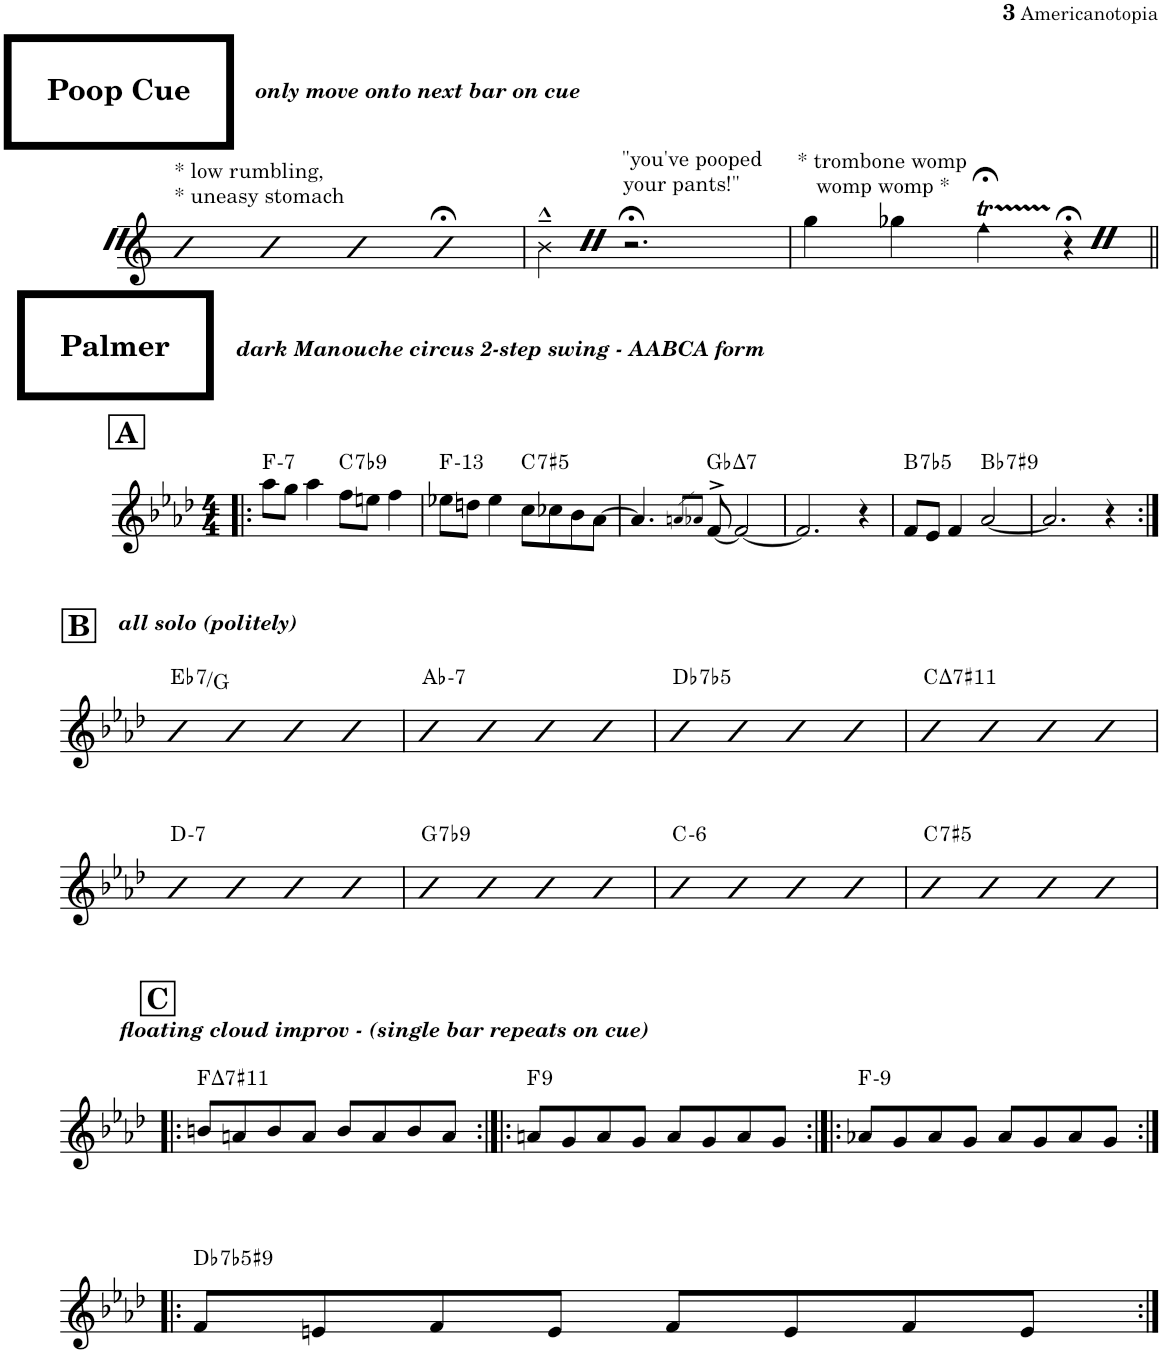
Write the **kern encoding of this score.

**kern	**harte
*part1	*part1
*staff1	*
*I"Piano	*
*I'Pno.	*
!!LO:PB:g=z
*clefG2	*
*k[]	*
*M4/4	*
!!LO:REH:place=s1:a:B:cj:fs=14:t=Poop Cue
=51	=51
!LO:TX:a:Bi:t=only move onto next bar on cue	!
!LO:TX:a:t=* low rumbling,	!
!LO:TX:a:t=* uneasy stomach	!
4b	.
4b	.
4b	.
4b;<	.
=52	=52
4b^^~\	.
!LO:TX:a:t="you've pooped	!
!LO:TX:a:t=your pants!"	!
2.r;<	.
=53	=53
!LO:TX:a:t=* trombone womp	!
!LO:TX:a:t=womp womp *	!
4gg\	.
4gg-X\	.
4ff;<T\	.
4r;<	.
!!LO:LB:g=z
!!LO:REH:place=s1:a:B:cj:fs=14:t=A
!!LO:REH:place=s1:a:B:cj:fs=14:t=Palmer
=54!|:	=54!|:
*k[b-e-a-d-]	*
*M4/4	*
!LO:TX:a:Bi:t=dark Manouche circus 2-step swing - AABCA form	!LO:H:kt=7
8aa-Z\L	F:min7
8gg\J	.
4aa-\	.
!	!LO:H:kt=7
8ff\L	C:7(b9)
8een\J	.
4ff\	.
=55	=55
!	!LO:H:kt=13
8ee-X\L	F:min9(11,13)
8ddn\J	.
4ee-\	.
!	!LO:H:kt=7
8cc\L	C:(3,#5,b7)
8cc-X\	.
8b-\	.
[8a-\J	.
=56	=56
4.a-Z/]	.
8qan/L	.
8qa-X/J	.
!	!LO:H:kt=7
[8f^>/	Gb:maj7
2f/_	.
=57	=57
2.f/]	.
4r	.
=58	=58
!	!LO:H:kt=7
8f/L	B:(3,b5,b7)
8e-/J	.
4f/	.
!	!LO:H:kt=7
[2a-/	Bb:7(#9)
=59	=59
2.a-Z/]	.
4r	.
!!LO:LB:g=z
!!LO:REH:place=s1:a:B:cj:fs=14:t=B
=60:|!	=60:|!
!LO:TX:a:Bi:t=all solo (politely)	!LO:H:kt=7
4b-	Eb:7/3
4b-	.
4b-	.
4b-	.
=61	=61
!	!LO:H:kt=7
4b-	Ab:min7
4b-	.
4b-	.
4b-	.
=62	=62
!	!LO:H:kt=7
4b-	Db:(3,b5,b7)
4b-	.
4b-	.
4b-	.
=63	=63
!	!LO:H:kt=7
4b-	C:maj7(#11)
4b-	.
4b-	.
4b-	.
!!LO:LB:g=z
=64	=64
!	!LO:H:kt=7
4b-	D:min7
4b-	.
4b-	.
4b-	.
=65	=65
!	!LO:H:kt=7
4b-	G:7(b9)
4b-	.
4b-	.
4b-	.
=66	=66
!	!LO:H:kt=6
4b-	C:min6
4b-	.
4b-	.
4b-	.
=67	=67
!	!LO:H:kt=7
4b-	C:(3,#5,b7)
4b-	.
4b-	.
4b-	.
!!LO:LB:g=z
=68!|:	=68!|:
!LO:TX:a:Bi:t=floating cloud improv - (single bar repeats on cue)	!LO:H:kt=7
8bn/L	F:maj7(#11)
8an/	.
8b/	.
8a/J	.
8b/L	.
8a/	.
8b/	.
8a/J	.
!!LO:REH:place=s1:a:B:cj:fs=14:t=C
=69:|!|:	=69:|!|:
!	!LO:H:kt=9
8an/L	F:9
8g/	.
8a/	.
8g/J	.
8a/L	.
8g/	.
8a/	.
8g/J	.
=70:|!|:	=70:|!|:
!	!LO:H:kt=9
8a-X/L	F:min9
8g/	.
8a-/	.
8g/J	.
8a-/L	.
8g/	.
8a-/	.
8g/J	.
!!LO:LB:g=z
=71:|!|:	=71:|!|:
!	!LO:H:kt=7
8f/L	Db:(3,b5,b7,#9)
8en/	.
8f/	.
8e/J	.
8f/L	.
8e/	.
8f/	.
8e/J	.
=:|!	=:|!
*-	*-
